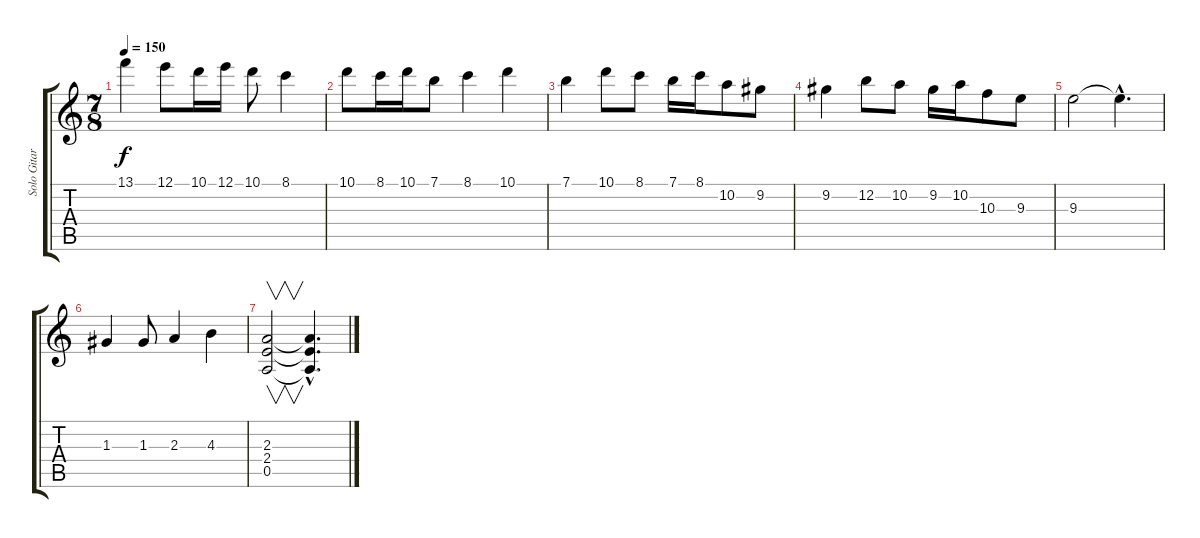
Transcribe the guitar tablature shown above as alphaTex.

\track ("Solo Gitara" "Solo Gitar") {instrument overdrivenguitar}
\staff {score tabs}
\tuning (E4 B3 G3 D3 A2 E2) {hide}
\ts (7 8)
\tempo 150
\clef g2
\ks c
13.1.4{dy f} 12.1.8 10.1.16 12.1.16 10.1.8 8.1.4 |
10.1.8 8.1.16 10.1.16 7.1.8 8.1.4 10.1.4 |
7.1.4 10.1.8 8.1.8 7.1.16 8.1.16 10.2.8 9.2.8 |
9.2.4 12.2.8 10.2.8 9.2.16 10.2.16 10.3.8 9.3.8 |
9.3.2 9.3{hac t}.4{d} |
1.3.4 1.3.8 2.3.4 4.3.4 |
(2.3 2.4 0.5).2{v} (2.3{hac t} 2.4{hac t} 0.5{hac t}).4{d}
